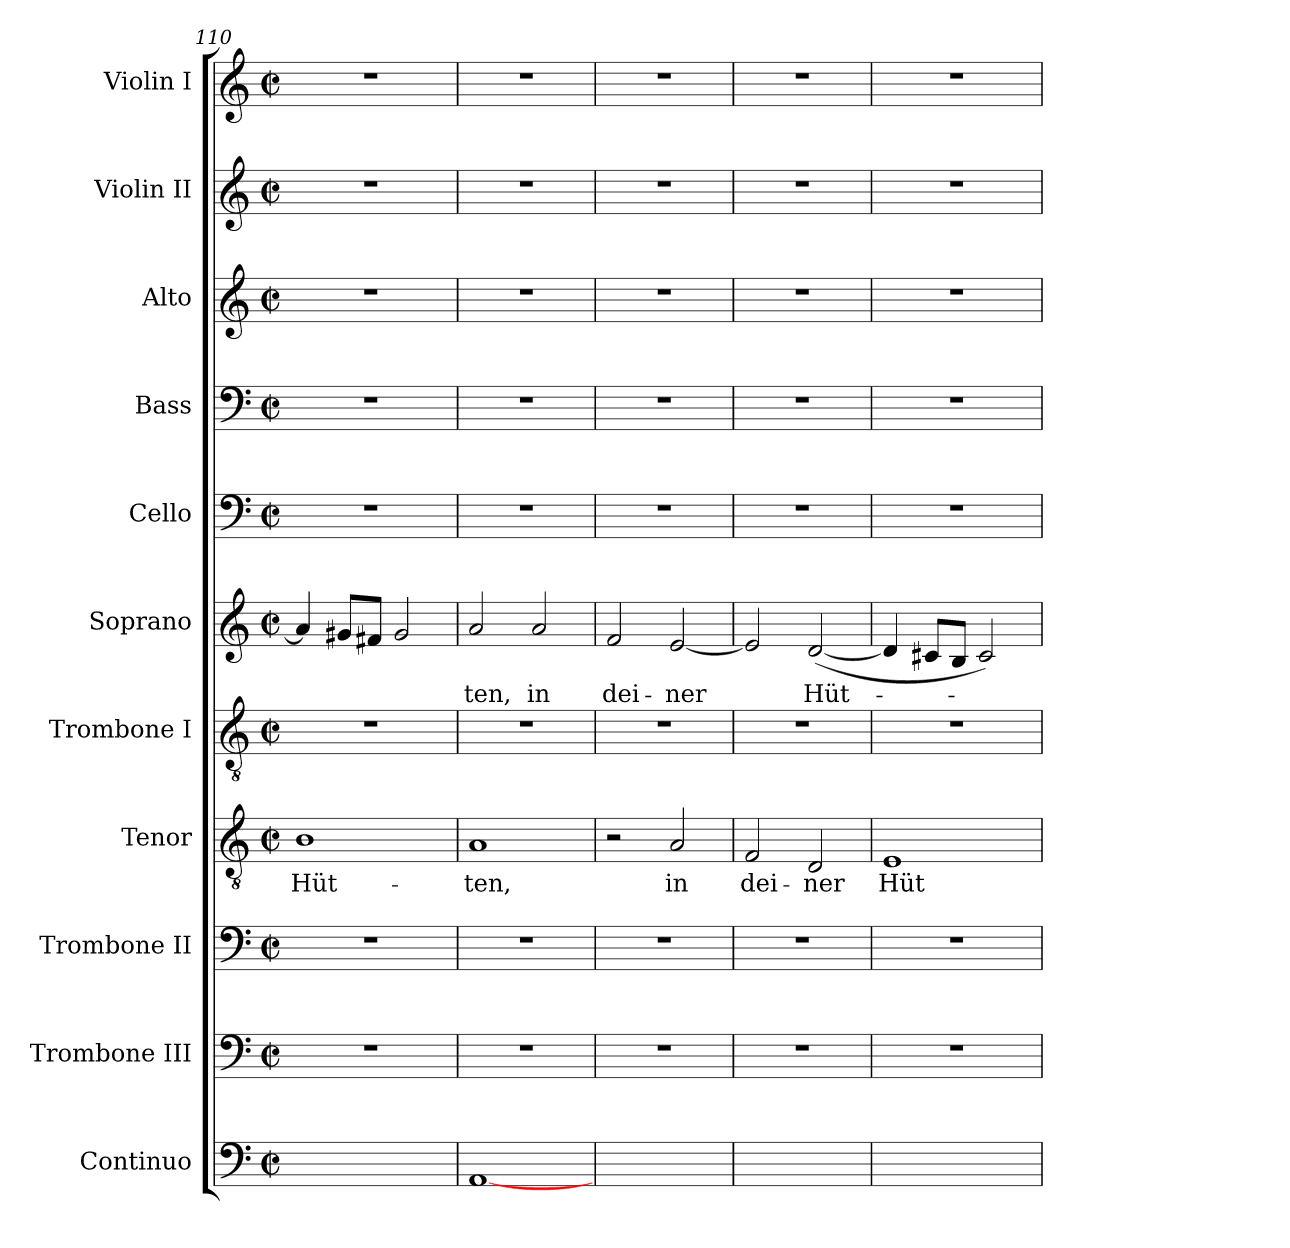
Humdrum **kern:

**kern	**text	**kern	**kern	**kern	**text	**kern	**kern	**text	**kern	**kern	**kern	**kern	**kern
*part11	*part11	*part10	*part9	*part8	*part8	*part7	*part6	*part6	*part5	*part4	*part3	*part2	*part1
*staff11	*staff11	*staff10	*staff9	*staff8	*staff8	*staff7	*staff6	*staff6	*staff5	*staff4	*staff3	*staff2	*staff1
*I"Continuo	*	*I"Trombone III	*I"Trombone II	*I"Tenor	*	*I"Trombone I	*I"Soprano	*	*I"Cello	*I"Bass	*I"Alto	*I"Violin II	*I"Violin I
*	*	*I'Tr III	*I'Tr II	*I'T	*	*I'Tr I	*I'S	*	*	*I'B	*I'A	*I'Vn II	*I'VnI
*clefF4	*	*clefF4	*clefF4	*clefGv2	*	*clefGv2	*clefG2	*	*clefF4	*clefF4	*clefG2	*clefG2	*clefG2
*k[]	*	*k[]	*k[]	*k[]	*	*k[]	*k[]	*	*k[]	*k[]	*k[]	*k[]	*k[]
*C:	*	*C:	*C:	*C:	*	*C:	*C:	*	*C:	*C:	*C:	*C:	*C:
*M2/2	*	*M2/2	*M2/2	*M2/2	*	*M2/2	*M2/2	*	*M2/2	*M2/2	*M2/2	*M2/2	*M2/2
*met(c|)	*	*met(c|)	*met(c|)	*met(c|)	*	*met(c|)	*met(c|)	*	*met(c|)	*met(c|)	*met(c|)	*met(c|)	*met(c|)
=110	=110	=110	=110	=110	=110	=110	=110	=110	=110	=110	=110	=110	=110
!	!LO:LY:b	!	!	!	!LO:LY:b	!	!	!	!	!	!	!	!
2Eyy_	4	1r	1r	1B	Hüt-	1r	4a]	.	1r	1r	1r	1r	1r
.	.	.	.	.	.	.	8g#XL	.	.	.	.	.	.
.	.	.	.	.	.	.	8f#XJ	.	.	.	.	.	.
!	!LO:LY:b	!	!	!	!	!	!	!	!	!	!	!	!
2Eyy]	3	.	.	.	.	.	2g#	.	.	.	.	.	.
=111	=111	=111	=111	=111	=111	=111	=111	=111	=111	=111	=111	=111	=111
!	!	!	!	!	!LO:LY:b	!	!	!LO:LY:b	!	!	!	!	!
[1AA	.	1r	1r	1A	-ten,	1r	2a	ten,	1r	1r	1r	1r	1r
!	!	!	!	!	!	!	!	!LO:LY:b	!	!	!	!	!
.	.	.	.	.	.	.	2a	in	.	.	.	.	.
=112	=112	=112	=112	=112	=112	=112	=112	=112	=112	=112	=112	=112	=112
!	!LO:LY:b	!	!	!	!	!	!	!LO:LY:b	!	!	!	!	!
(<[2AAyy	6	1r	1r	2r	.	1r	2f	dei-	1r	1r	1r	1r	1r
!	!LO:LY:b	!	!	!	!LO:LY:b	!	!	!LO:LY:b	!	!	!	!	!
2AAyy_	5	.	.	2A	in	.	[2e	-ner	.	.	.	.	.
=113	=113	=113	=113	=113	=113	=113	=113	=113	=113	=113	=113	=113	=113
!	!LO:LY:b	!	!	!	!LO:LY:b	!	!	!	!	!	!	!	!
(<[2AAyy)	6	1r	1r	2F	dei-	1r	2e]	.	1r	1r	1r	1r	1r
!	!LO:LY:b	!	!	!	!LO:LY:b	!	!	!LO:LY:b	!	!	!	!	!
2AAyy_	4	.	.	2D	-ner	.	(<[2d	Hüt-	.	.	.	.	.
=114	=114	=114	=114	=114	=114	=114	=114	=114	=114	=114	=114	=114	=114
!	!	!	!	!	!LO:LY:b	!	!	!	!	!	!	!	!
2AAyy_)	.	1r	1r	1E	Hüt-	1r	4d]	.	1r	1r	1r	1r	1r
.	.	.	.	.	.	.	8c#XL	.	.	.	.	.	.
.	.	.	.	.	.	.	8BJ	.	.	.	.	.	.
!	!LO:LY:b	!	!	!	!	!	!	!	!	!	!	!	!
2AAyy]	3	.	.	.	.	.	2c#)	.	.	.	.	.	.
=	=	=	=	=	=	=	=	=	=	=	=	=	=
*-	*-	*-	*-	*-	*-	*-	*-	*-	*-	*-	*-	*-	*-
